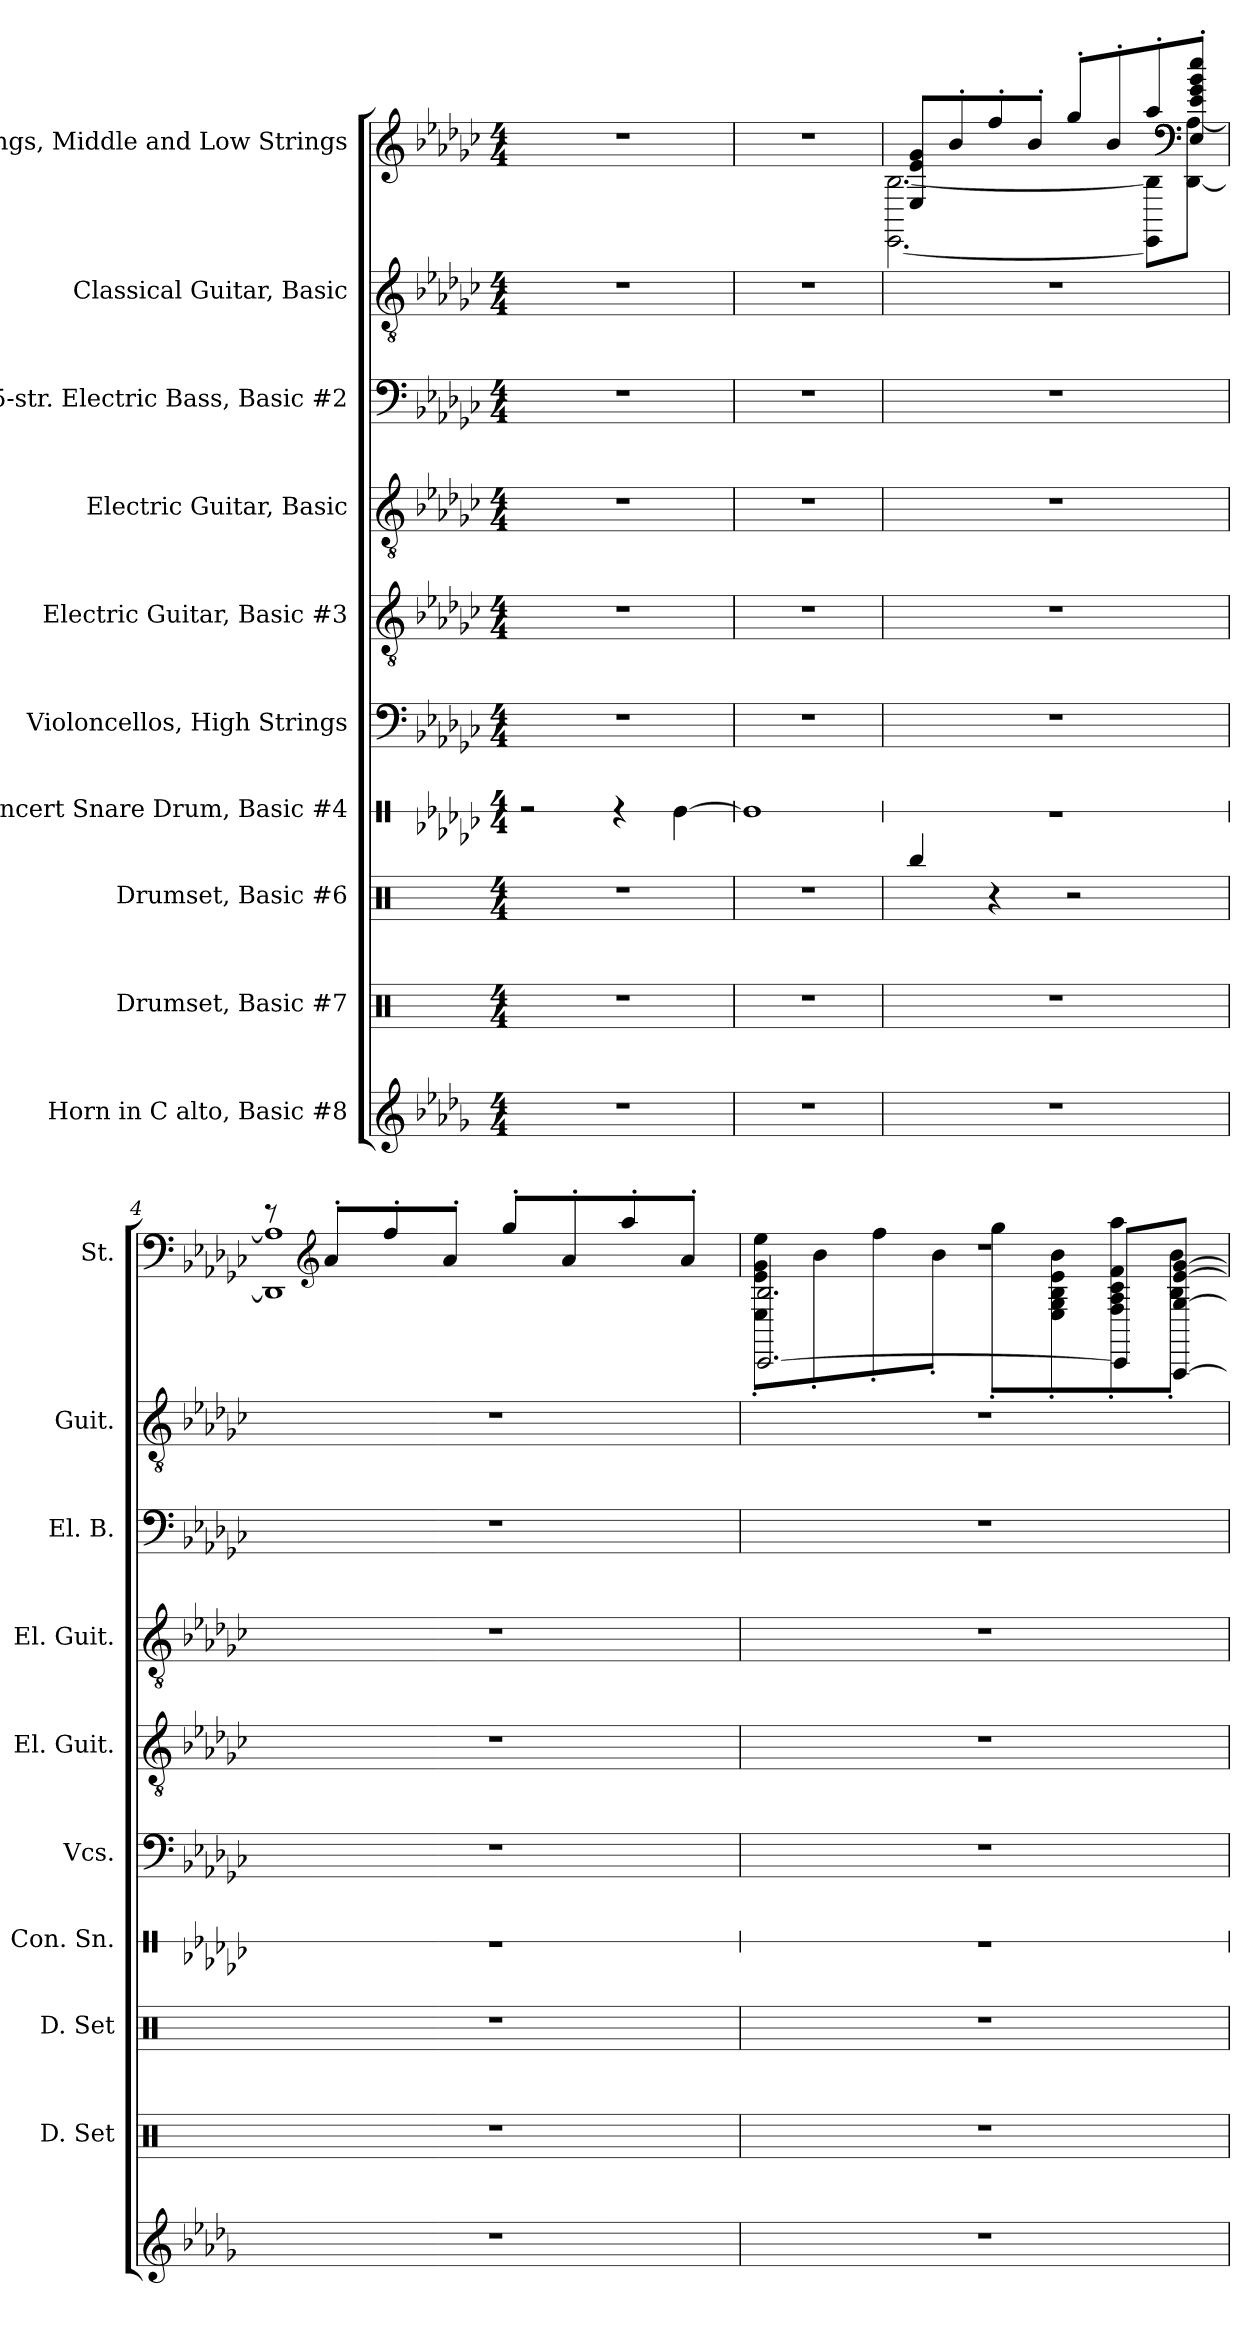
**kern	**kern	**kern	**kern	**kern	**kern	**kern	**kern	**kern	**kern
*part10	*part9	*part8	*part7	*part6	*part5	*part4	*part3	*part2	*part1
*staff10	*staff9	*staff8	*staff7	*staff6	*staff5	*staff4	*staff3	*staff2	*staff1
*I"Horn in C alto, Basic #8	*I"Drumset, Basic #7	*I"Drumset, Basic #6	*I"Concert Snare Drum, Basic #4	*I"Violoncellos, High Strings	*I"Electric Guitar, Basic #3	*I"Electric Guitar, Basic	*I"5-str. Electric Bass, Basic #2	*I"Classical Guitar, Basic	*I"Strings, Middle and Low Strings
*	*I'D. Set	*I'D. Set	*I'Con. Sn.	*I'Vcs.	*I'El. Guit.	*I'El. Guit.	*I'El. B.	*I'Guit.	*I'St.
*	*	*	*stria1	*	*	*	*	*	*
*clefG2	*clefX	*clefX	*clefX	*clefF4	*clefGv2	*clefGv2	*clefF4	*clefGv2	*clefG2
*ITrd4c7	*	*	*	*	*	*	*ITrd7c12	*	*
*k[b-e-a-d-g-c-]	*k[]	*k[]	*k[b-e-a-d-g-c-]	*k[b-e-a-d-g-c-]	*k[b-e-a-d-g-c-]	*k[b-e-a-d-g-c-]	*k[b-e-a-d-g-c-]	*k[b-e-a-d-g-c-]	*k[b-e-a-d-g-c-]
*M4/4	*M4/4	*M4/4	*M4/4	*M4/4	*M4/4	*M4/4	*M4/4	*M4/4	*M4/4
*MM170	*MM170	*MM170	*MM170	*MM170	*MM170	*MM170	*MM170	*MM170	*MM170
=1	=1	=1	=1	=1	=1	=1	=1	=1	=1
1r	1r	1r	2r	1r	1r	1r	1r	1r	1r
.	.	.	4r	.	.	.	.	.	.
.	.	.	[4Re\	.	.	.	.	.	.
=2	=2	=2	=2	=2	=2	=2	=2	=2	=2
1r	1r	1r	1Re]	1r	1r	1r	1r	1r	1r
=3	=3	=3	=3	=3	=3	=3	=3	=3	=3
*	*	*	*	*	*	*	*	*	*^
1r	1r	4Rbb/	1r	1r	1r	1r	1r	1r	8E-/ 8e-/ 8g-/L	[2.EE-\ [2.B-\
.	.	.	.	.	.	.	.	.	8b-'/	.
.	.	4r	.	.	.	.	.	.	8ff'/	.
.	.	.	.	.	.	.	.	.	8b-'/J	.
.	.	2r	.	.	.	.	.	.	8gg-'/L	.
.	.	.	.	.	.	.	.	.	8b-'/	.
.	.	.	.	.	.	.	.	.	8aa-'/	8EE-\] 8B-\]L
*	*	*	*	*	*	*	*	*	*clefF4	*
.	.	.	.	.	.	.	.	.	8E-/' 8e-/' 8g-/' 8b-/' 8ee-/'J	[8DD-\ [8A-\J
=4	=4	=4	=4	=4	=4	=4	=4	=4	=4	=4
1r	1r	1r	1r	1r	1r	1r	1r	1r	8r	1DD-] 1A-]
*	*	*	*	*	*	*	*	*	*clefG2	*
.	.	.	.	.	.	.	.	.	8a-'/L	.
.	.	.	.	.	.	.	.	.	8ff'/	.
.	.	.	.	.	.	.	.	.	8a-'/J	.
.	.	.	.	.	.	.	.	.	8gg-'/L	.
.	.	.	.	.	.	.	.	.	8a-'/	.
.	.	.	.	.	.	.	.	.	8aa-'/	.
.	.	.	.	.	.	.	.	.	8a-'/J	.
!!LO:PB:g=z
=5	=5	=5	=5	=5	=5	=5	=5	=5	=5	=5
*	*	*	*	*	*	*	*	*	*	*^
1r	1r	1r	1r	1r	1r	1r	1r	1r	1r	8E-\' 8e-\' 8g-\' 8ee-\'L	[2.CC-/ 2.B-/
.	.	.	.	.	.	.	.	.	.	8b-'\	.
.	.	.	.	.	.	.	.	.	.	8ff'\	.
.	.	.	.	.	.	.	.	.	.	8b-'\J	.
.	.	.	.	.	.	.	.	.	.	8gg-'\L	.
.	.	.	.	.	.	.	.	.	.	8E-\' 8G-\' 8B-\' 8e-\' 8b-\'	.
.	.	.	.	.	.	.	.	.	.	8F\' 8A-\' 8c-\' 8f\' 8aa-\'	8CC-/L]
.	.	.	.	.	.	.	.	.	.	8B-\' 8b-\'J	[8AAA-/ [8G-/ [8e-/ [8g-/J
*	*	*	*	*	*	*	*	*	*v	*v	*v
=	=	=	=	=	=	=	=	=	=
*-	*-	*-	*-	*-	*-	*-	*-	*-	*-
